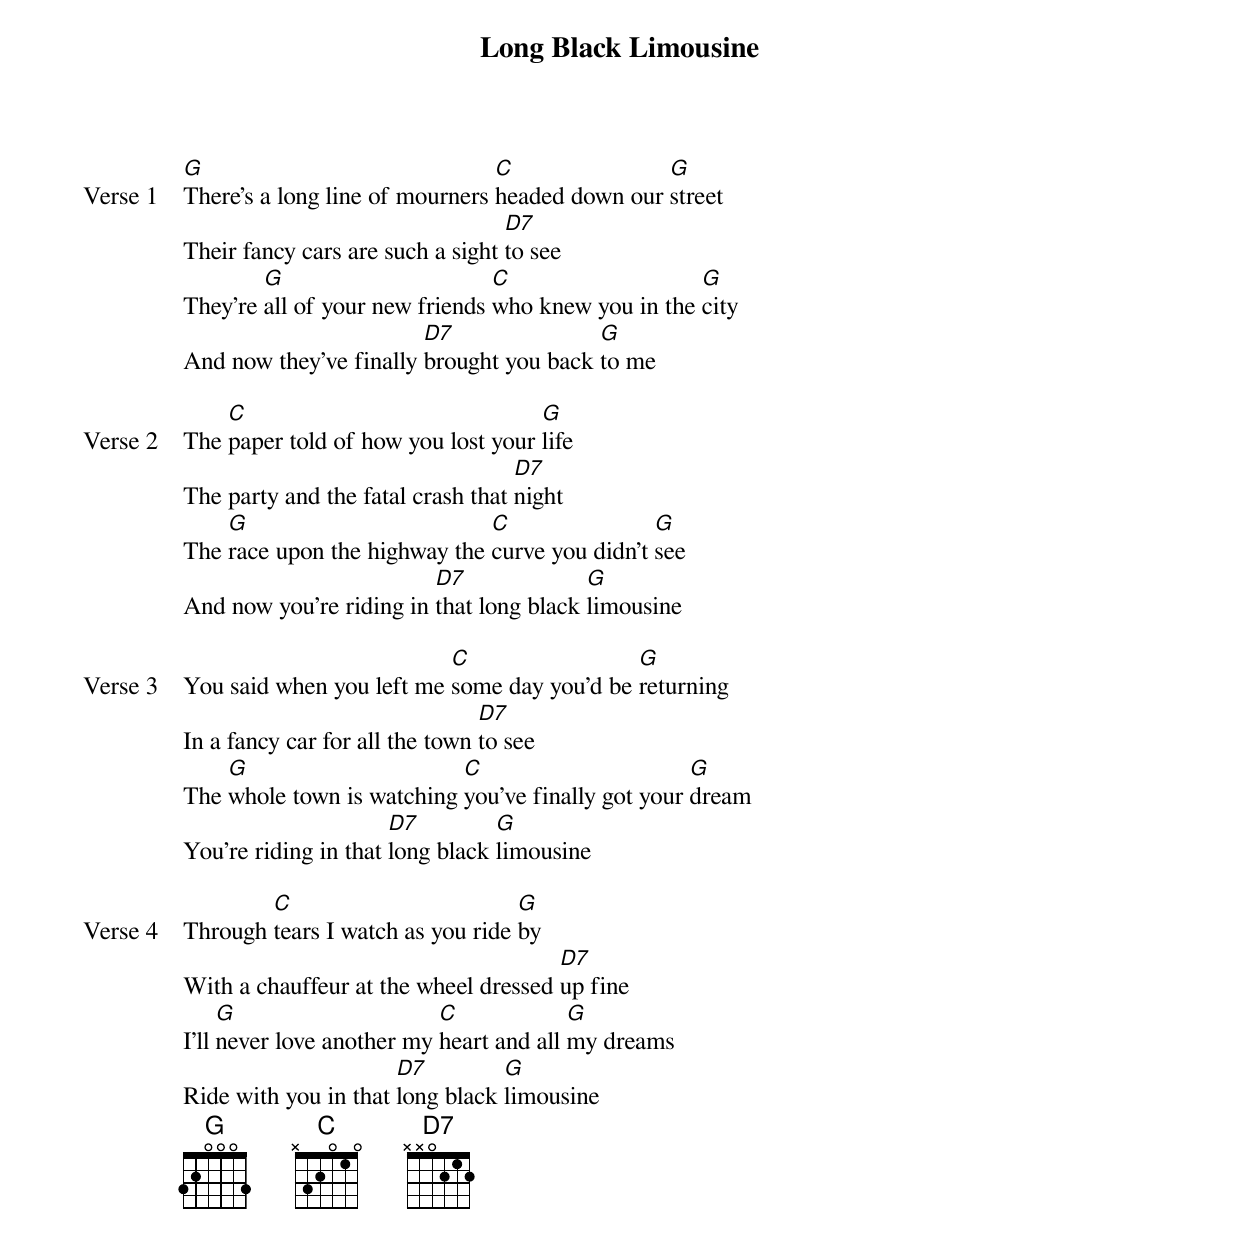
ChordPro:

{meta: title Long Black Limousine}
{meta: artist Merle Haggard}
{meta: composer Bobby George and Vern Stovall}

{start_of_verse: Verse 1}
[G]There's a long line of mourners [C]headed down our [G]street
Their fancy cars are such a sight [D7]to see
They're [G]all of your new friends [C]who knew you in the [G]city
And now they've finally [D7]brought you back [G]to me
{end_of_verse}

{start_of_verse: Verse 2}
The [C]paper told of how you lost your [G]life
The party and the fatal crash that [D7]night
The [G]race upon the highway the [C]curve you didn't [G]see
And now you're riding in [D7]that long black [G]limousine
{end_of_verse}

{start_of_verse: Verse 3}
You said when you left me [C]some day you'd be [G]returning
In a fancy car for all the town [D7]to see
The [G]whole town is watching [C]you've finally got your [G]dream
You're riding in that [D7]long black [G]limousine
{end_of_verse}

{start_of_verse: Verse 4}
Through [C]tears I watch as you ride [G]by
With a chauffeur at the wheel dressed [D7]up fine
I'll [G]never love another my [C]heart and all [G]my dreams
Ride with you in that [D7]long black [G]limousine
{end_of_verse}
